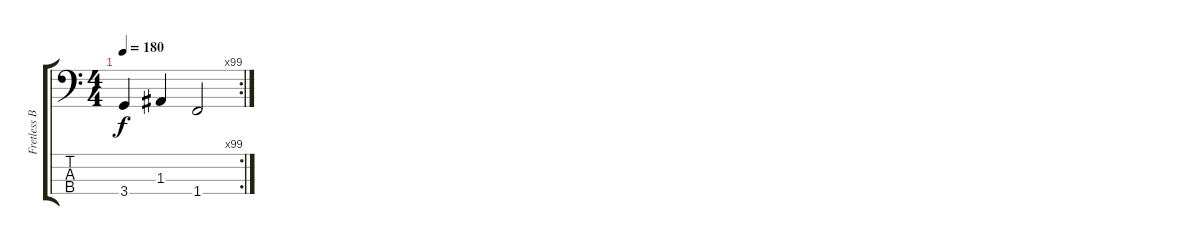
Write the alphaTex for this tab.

\track ("Fretless Bass" "Fretless B") {instrument fretlessbass}
\staff {score tabs}
\tuning (G2 D2 A1 E1) {hide}
\rc 99
\ts (4 4)
\tempo 180
\clef f4
\ks c
3.4{t}.4{dy f} 1.3.4 1.4.2
